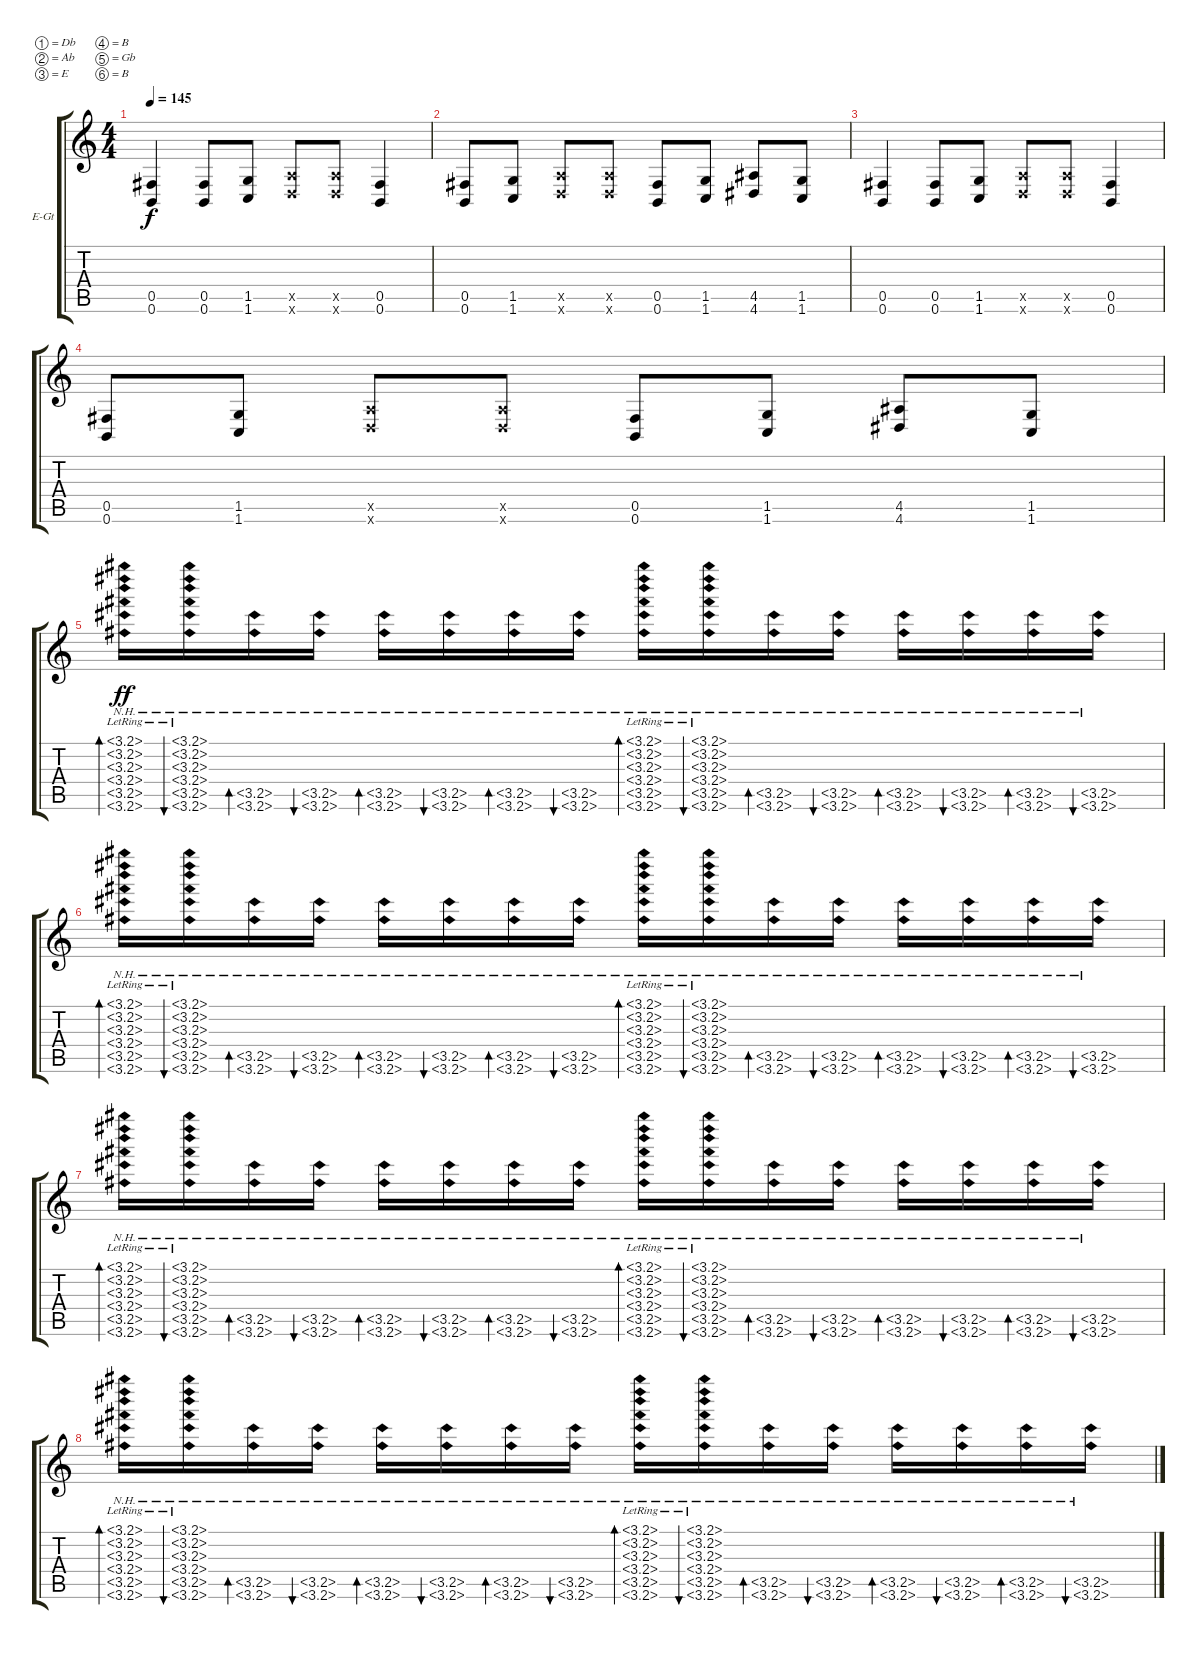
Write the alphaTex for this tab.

\bracketExtendMode groupsimilarinstruments
\firstSystemTrackNameOrientation horizontal
\otherSystemsTrackNameOrientation horizontal
\track ("Logan Mader" "E-Gt") {instrument distortionguitar}
\staff {score tabs}
\tuning (Db4 Ab3 E3 B2 Gb2 B1)
\ts (4 4)
\tempo 145
\clef g2
\ks c
(0.5 0.6).4{dy f} (0.5 0.6).8 (1.5 1.6).8 (3.5{x} 3.6{x}).8 (3.5{x} 3.6{x}).8 (0.5 0.6).4 |
(0.5 0.6).8 (1.5 1.6).8 (3.5{x} 3.6{x}).8 (3.5{x} 3.6{x}).8 (0.5 0.6).8 (1.5 1.6).8 (4.5 4.6).8 (1.5 1.6).8 |
(0.5 0.6).4 (0.5 0.6).8 (1.5 1.6).8 (3.5{x} 3.6{x}).8 (3.5{x} 3.6{x}).8 (0.5 0.6).4 |
(0.5 0.6).8 (1.5 1.6).8 (3.5{x} 3.6{x}).8 (3.5{x} 3.6{x}).8 (0.5 0.6).8 (1.5 1.6).8 (4.5 4.6).8 (1.5 1.6).8 |
(3.1{nh lr} 3.2{nh lr} 3.3{nh lr} 3.4{nh lr} 3.5{nh lr} 3.6{nh lr}).16{bd 120 dy ff} (3.1{nh lr} 3.2{nh lr} 3.3{nh lr} 3.4{nh lr} 3.5{nh lr} 3.6{nh lr}).16{bu 120} (3.5{nh} 3.6{nh}).16{bd 120} (3.5{nh} 3.6{nh}).16{bu 120} (3.5{nh} 3.6{nh}).16{bd 120} (3.5{nh} 3.6{nh}).16{bu 120} (3.5{nh} 3.6{nh}).16{bd 120} (3.5{nh} 3.6{nh}).16{bu 120} (3.1{nh lr} 3.2{nh lr} 3.3{nh lr} 3.4{nh lr} 3.5{nh lr} 3.6{nh lr}).16{bd 120} (3.1{nh lr} 3.2{nh lr} 3.3{nh lr} 3.4{nh lr} 3.5{nh lr} 3.6{nh lr}).16{bu 120} (3.5{nh} 3.6{nh}).16{bd 120} (3.5{nh} 3.6{nh}).16{bu 120} (3.5{nh} 3.6{nh}).16{bd 120} (3.5{nh} 3.6{nh}).16{bu 120} (3.5{nh} 3.6{nh}).16{bd 120} (3.5{nh} 3.6{nh}).16{bu 120} |
(3.1{nh lr} 3.2{nh lr} 3.3{nh lr} 3.4{nh lr} 3.5{nh lr} 3.6{nh lr}).16{bd 120} (3.1{nh lr} 3.2{nh lr} 3.3{nh lr} 3.4{nh lr} 3.5{nh lr} 3.6{nh lr}).16{bu 120} (3.5{nh} 3.6{nh}).16{bd 120} (3.5{nh} 3.6{nh}).16{bu 120} (3.5{nh} 3.6{nh}).16{bd 120} (3.5{nh} 3.6{nh}).16{bu 120} (3.5{nh} 3.6{nh}).16{bd 120} (3.5{nh} 3.6{nh}).16{bu 120} (3.1{nh lr} 3.2{nh lr} 3.3{nh lr} 3.4{nh lr} 3.5{nh lr} 3.6{nh lr}).16{bd 120} (3.1{nh lr} 3.2{nh lr} 3.3{nh lr} 3.4{nh lr} 3.5{nh lr} 3.6{nh lr}).16{bu 120} (3.5{nh} 3.6{nh}).16{bd 120} (3.5{nh} 3.6{nh}).16{bu 120} (3.5{nh} 3.6{nh}).16{bd 120} (3.5{nh} 3.6{nh}).16{bu 120} (3.5{nh} 3.6{nh}).16{bd 120} (3.5{nh} 3.6{nh}).16{bu 120} |
(3.1{nh lr} 3.2{nh lr} 3.3{nh lr} 3.4{nh lr} 3.5{nh lr} 3.6{nh lr}).16{bd 120} (3.1{nh lr} 3.2{nh lr} 3.3{nh lr} 3.4{nh lr} 3.5{nh lr} 3.6{nh lr}).16{bu 120} (3.5{nh} 3.6{nh}).16{bd 120} (3.5{nh} 3.6{nh}).16{bu 120} (3.5{nh} 3.6{nh}).16{bd 120} (3.5{nh} 3.6{nh}).16{bu 120} (3.5{nh} 3.6{nh}).16{bd 120} (3.5{nh} 3.6{nh}).16{bu 120} (3.1{nh lr} 3.2{nh lr} 3.3{nh lr} 3.4{nh lr} 3.5{nh lr} 3.6{nh lr}).16{bd 120} (3.1{nh lr} 3.2{nh lr} 3.3{nh lr} 3.4{nh lr} 3.5{nh lr} 3.6{nh lr}).16{bu 120} (3.5{nh} 3.6{nh}).16{bd 120} (3.5{nh} 3.6{nh}).16{bu 120} (3.5{nh} 3.6{nh}).16{bd 120} (3.5{nh} 3.6{nh}).16{bu 120} (3.5{nh} 3.6{nh}).16{bd 120} (3.5{nh} 3.6{nh}).16{bu 120} |
(3.1{nh lr} 3.2{nh lr} 3.3{nh lr} 3.4{nh lr} 3.5{nh lr} 3.6{nh lr}).16{bd 120} (3.1{nh lr} 3.2{nh lr} 3.3{nh lr} 3.4{nh lr} 3.5{nh lr} 3.6{nh lr}).16{bu 120} (3.5{nh} 3.6{nh}).16{bd 120} (3.5{nh} 3.6{nh}).16{bu 120} (3.5{nh} 3.6{nh}).16{bd 120} (3.5{nh} 3.6{nh}).16{bu 120} (3.5{nh} 3.6{nh}).16{bd 120} (3.5{nh} 3.6{nh}).16{bu 120} (3.1{nh lr} 3.2{nh lr} 3.3{nh lr} 3.4{nh lr} 3.5{nh lr} 3.6{nh lr}).16{bd 120} (3.1{nh lr} 3.2{nh lr} 3.3{nh lr} 3.4{nh lr} 3.5{nh lr} 3.6{nh lr}).16{bu 120} (3.5{nh} 3.6{nh}).16{bd 120} (3.5{nh} 3.6{nh}).16{bu 120} (3.5{nh} 3.6{nh}).16{bd 120} (3.5{nh} 3.6{nh}).16{bu 120} (3.5{nh} 3.6{nh}).16{bd 120} (3.5{nh} 3.6{nh}).16{bu 120}
